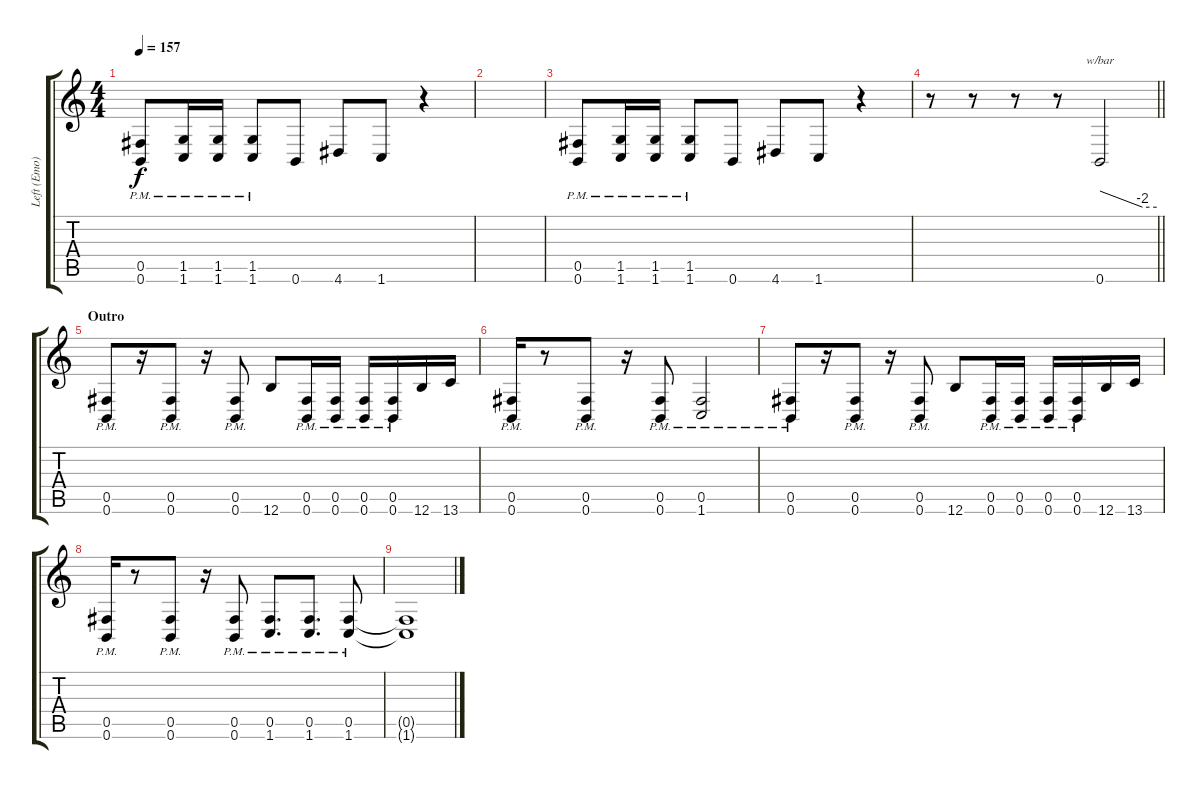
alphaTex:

\track ("Left (Emo)" "Left (Emo)") {instrument distortionguitar}
\staff {score tabs}
\tuning (Db4 Ab3 E3 B2 Gb2 B1) {hide}
\ts (4 4)
\tempo 157
\clef g2
\ks c
(0.5 0.6{pm}).8{dy f} (1.5 1.6{pm}).16 (1.5 1.6{pm}).16 (1.5 1.6{pm}).8 0.6.8 4.6.8 1.6.8 r.4 |
|
(0.5 0.6{pm}).8 (1.5 1.6{pm}).16 (1.5 1.6{pm}).16 (1.5 1.6{pm}).8 0.6.8 4.6.8 1.6.8 r.4 |
\barLineRight lightlight
r.8 r.8 r.8 r.8 0.6.2{tbe (custom default 0 0 45 -8 60 -8)} |
\section ("" "Outro")
(0.5 0.6{pm}).8 r.16 (0.5 0.6{pm}).8 r.16 (0.5 0.6{pm}).8 12.6.8 (0.5 0.6{pm}).16 (0.5 0.6{pm}).16 (0.5 0.6{pm}).16 (0.5 0.6{pm}).16 12.6.16 13.6.16 |
(0.5 0.6{pm}).16 r.8 (0.5 0.6{pm}).8 r.16 (0.5 0.6{pm}).8 (0.5 1.6{pm}).2 |
(0.5 0.6{pm}).8 r.16 (0.5 0.6{pm}).8 r.16 (0.5 0.6{pm}).8 12.6.8 (0.5 0.6{pm}).16 (0.5 0.6{pm}).16 (0.5 0.6{pm}).16 (0.5 0.6{pm}).16 12.6.16 13.6.16 |
(0.5 0.6{pm}).16 r.8 (0.5 0.6{pm}).8 r.16 (0.5 0.6{pm}).8 (0.5 1.6{pm}).8{d} (0.5 1.6{pm}).8{d} (0.5 1.6{pm}).8 |
(0.5{t} 1.6{t}).1
